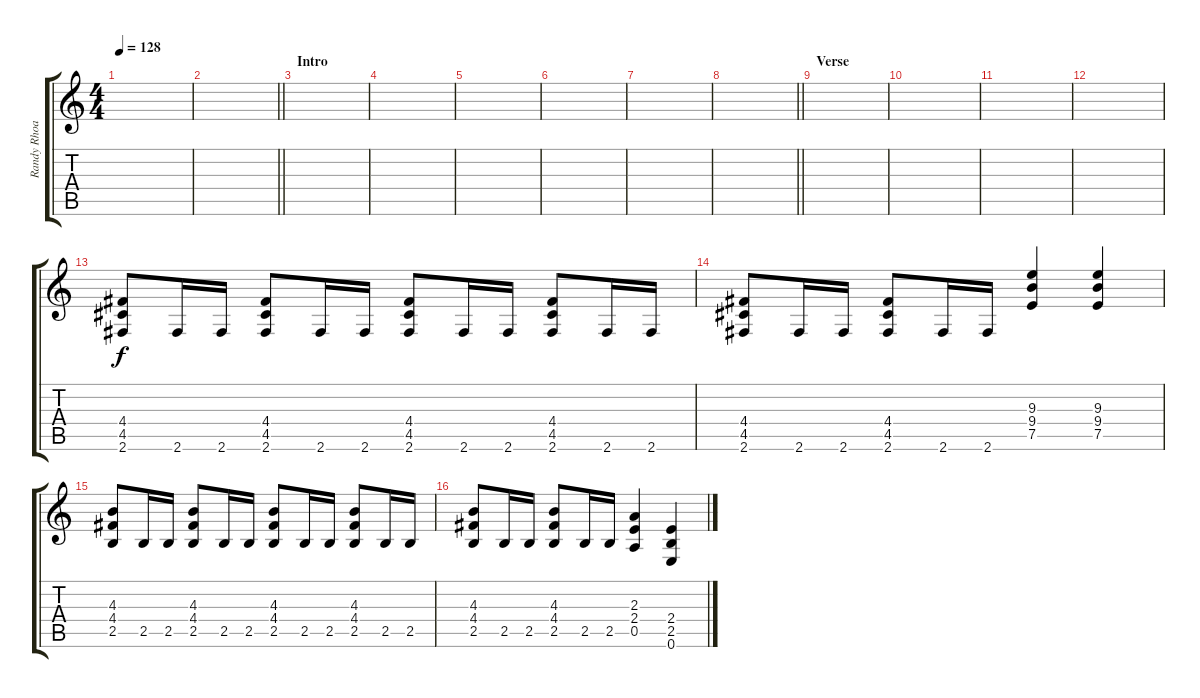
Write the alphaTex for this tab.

\track ("Randy Rhoads (Rythm)" "Randy Rhoa") {instrument overdrivenguitar}
\staff {score tabs}
\tuning (E4 B3 G3 D3 A2 E2) {hide}
\ts (4 4)
\tempo 128
\clef g2
\ks c
|
\barLineRight lightlight
|
\section ("" "Intro")
|
|
|
|
|
\barLineRight lightlight
|
\section ("" "Verse")
|
|
|
|
(4.4 4.5 2.6).8 2.6.16 2.6.16 (4.4 4.5 2.6).8 2.6.16 2.6.16 (4.4 4.5 2.6).8 2.6.16 2.6.16 (4.4 4.5 2.6).8 2.6.16 2.6.16 |
(4.4 4.5 2.6).8 2.6.16 2.6.16 (4.4 4.5 2.6).8 2.6.16 2.6.16 (9.3 9.4 7.5).4 (9.3 9.4 7.5).4 |
(4.3 4.4 2.5).8 2.5.16 2.5.16 (4.3 4.4 2.5).8 2.5.16 2.5.16 (4.3 4.4 2.5).8 2.5.16 2.5.16 (4.3 4.4 2.5).8 2.5.16 2.5.16 |
(4.3 4.4 2.5).8 2.5.16 2.5.16 (4.3 4.4 2.5).8 2.5.16 2.5.16 (2.3 2.4 0.5).4 (2.4 2.5 0.6).4
